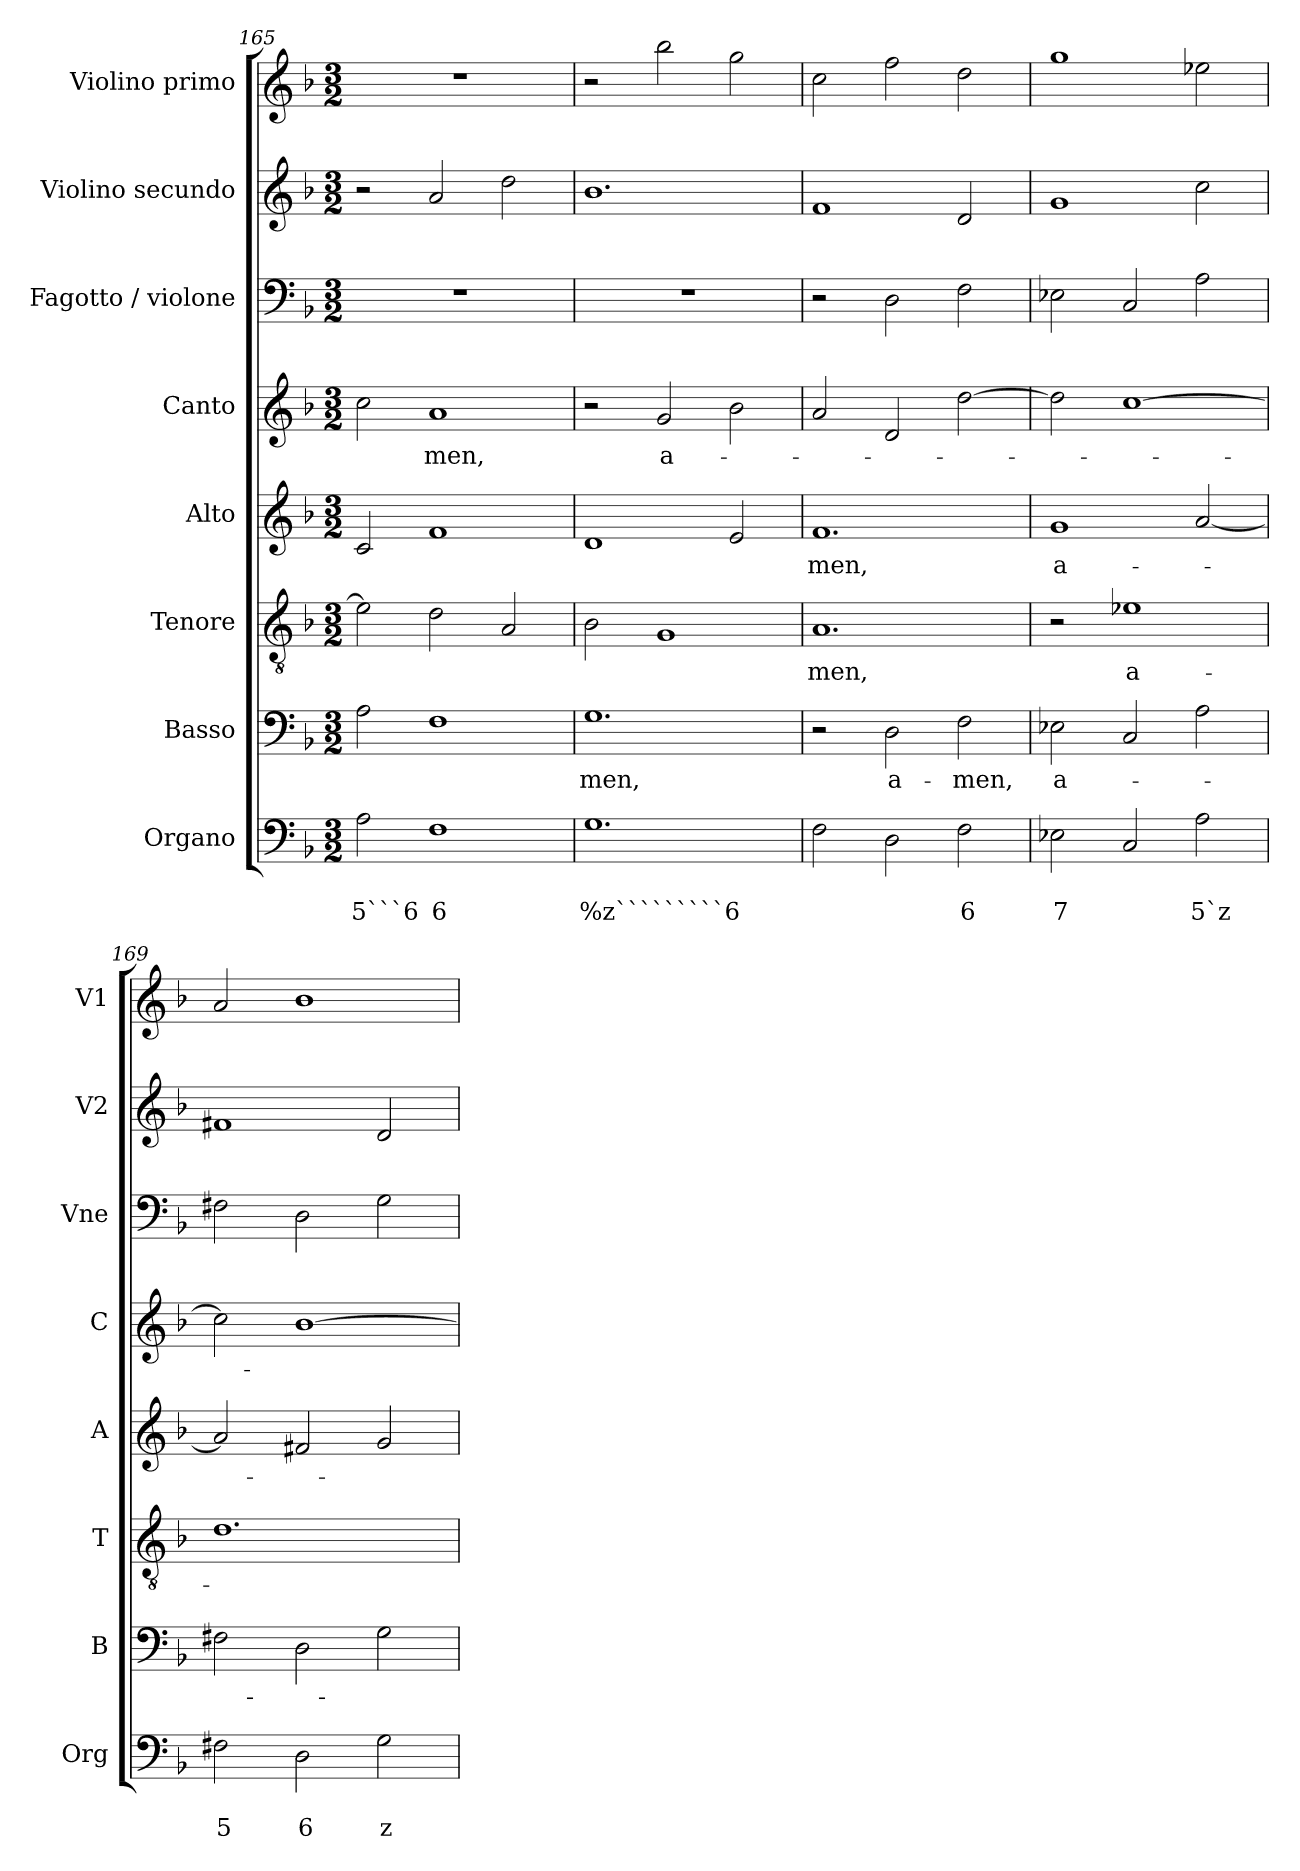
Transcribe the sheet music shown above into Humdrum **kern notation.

**kern	**text	**text	**kern	**text	**kern	**text	**kern	**text	**kern	**text	**kern	**kern	**kern
*part8	*part8	*part8	*part7	*part7	*part6	*part6	*part5	*part5	*part4	*part4	*part3	*part2	*part1
*staff8	*staff8	*staff8	*staff7	*staff7	*staff6	*staff6	*staff5	*staff5	*staff4	*staff4	*staff3	*staff2	*staff1
*I"Organo	*	*	*I"Basso	*	*I"Tenore	*	*I"Alto	*	*I"Canto	*	*I"Fagotto / violone	*I"Violino secundo	*I"Violino primo
*I'Org	*	*	*I'B	*	*I'T	*	*I'A	*	*I'C	*	*I'Vne	*I'V2	*I'V1
!!LO:PB:g=z
*clefF4	*	*	*clefF4	*	*clefGv2	*	*clefG2	*	*clefG2	*	*clefF4	*clefG2	*clefG2
*k[b-]	*	*	*k[b-]	*	*k[b-]	*	*k[b-]	*	*k[b-]	*	*k[b-]	*k[b-]	*k[b-]
*F:	*	*	*F:	*	*F:	*	*F:	*	*F:	*	*F:	*F:	*F:
*M3/2	*	*	*M3/2	*	*M3/2	*	*M3/2	*	*M3/2	*	*M3/2	*M3/2	*M3/2
=165	=165	=165	=165	=165	=165	=165	=165	=165	=165	=165	=165	=165	=165
!	!	!LO:LY:b	!	!	!	!	!	!	!	!	!	!	!
2A\	.	5```6	2A\	.	2e-\]	.	2c/	.	2cc\	.	1.r	2r	1.r
!	!	!LO:LY:b	!	!	!	!	!	!	!	!LO:LY:b	!	!	!
1F	.	6	1F	.	2d\	.	1f	.	1a	-men,	.	2a/	.
.	.	.	.	.	2A/	.	.	.	.	.	.	2dd\	.
=166	=166	=166	=166	=166	=166	=166	=166	=166	=166	=166	=166	=166	=166
!	!	!LO:LY:b	!	!LO:LY:b	!	!	!	!	!	!	!	!	!
1.G	.	%z`````````6	1.G	-men,	2B-\	.	1d	.	2r	.	1.r	1.b-	2r
!	!	!	!	!	!	!	!	!	!	!LO:LY:b	!	!	!
.	.	.	.	.	1G	.	.	.	2g/	a-	.	.	2bb-\
.	.	.	.	.	.	.	2e/	.	2b-\	.	.	.	2gg\
=167	=167	=167	=167	=167	=167	=167	=167	=167	=167	=167	=167	=167	=167
!	!	!	!	!	!	!LO:LY:b	!	!LO:LY:b	!	!	!	!	!
2F\	.	.	2r	.	1.A	-men,	1.f	-men,	2a/	.	2r	1f	2cc\
!	!	!	!	!LO:LY:b	!	!	!	!	!	!	!	!	!
2D\	.	.	2D\	a-	.	.	.	.	2d/	.	2D\	.	2ff\
!	!	!LO:LY:b	!	!LO:LY:b	!	!	!	!	!	!	!	!	!
2F\	.	6	2F\	-men,	.	.	.	.	[2dd\	.	2F\	2d/	2dd\
=168	=168	=168	=168	=168	=168	=168	=168	=168	=168	=168	=168	=168	=168
!	!	!LO:LY:b	!	!LO:LY:b	!	!	!	!LO:LY:b	!	!	!	!	!
2E-X\	.	7	2E-X\	a-	2r	.	1g	a-	2dd\]	.	2E-X\	1g	1gg
!	!	!	!	!	!	!LO:LY:b	!	!	!	!	!	!	!
2C/	.	.	2C/	.	1e-X	a-	.	.	[1cc	.	2C/	.	.
!	!	!LO:LY:b	!	!	!	!	!	!	!	!	!	!	!
2A\	.	5`z	2A\	.	.	.	[2a/	.	.	.	2A\	2cc\	2ee-X\
=169	=169	=169	=169	=169	=169	=169	=169	=169	=169	=169	=169	=169	=169
!	!	!LO:LY:b	!	!	!	!	!	!	!	!	!	!	!
2F#X\	.	5	2F#X\	.	1.d	.	2a/]	.	2cc\]	.	2F#X\	1f#X	2a/
!	!	!LO:LY:b	!	!	!	!	!	!	!	!	!	!	!
2D\	.	6	2D\	.	.	.	2f#X/	.	[1b-	.	2D\	.	1b-
!	!	!LO:LY:b	!	!	!	!	!	!	!	!	!	!	!
2G\	.	z	2G\	.	.	.	2g/	.	.	.	2G\	2d/	.
=	=	=	=	=	=	=	=	=	=	=	=	=	=
*-	*-	*-	*-	*-	*-	*-	*-	*-	*-	*-	*-	*-	*-
